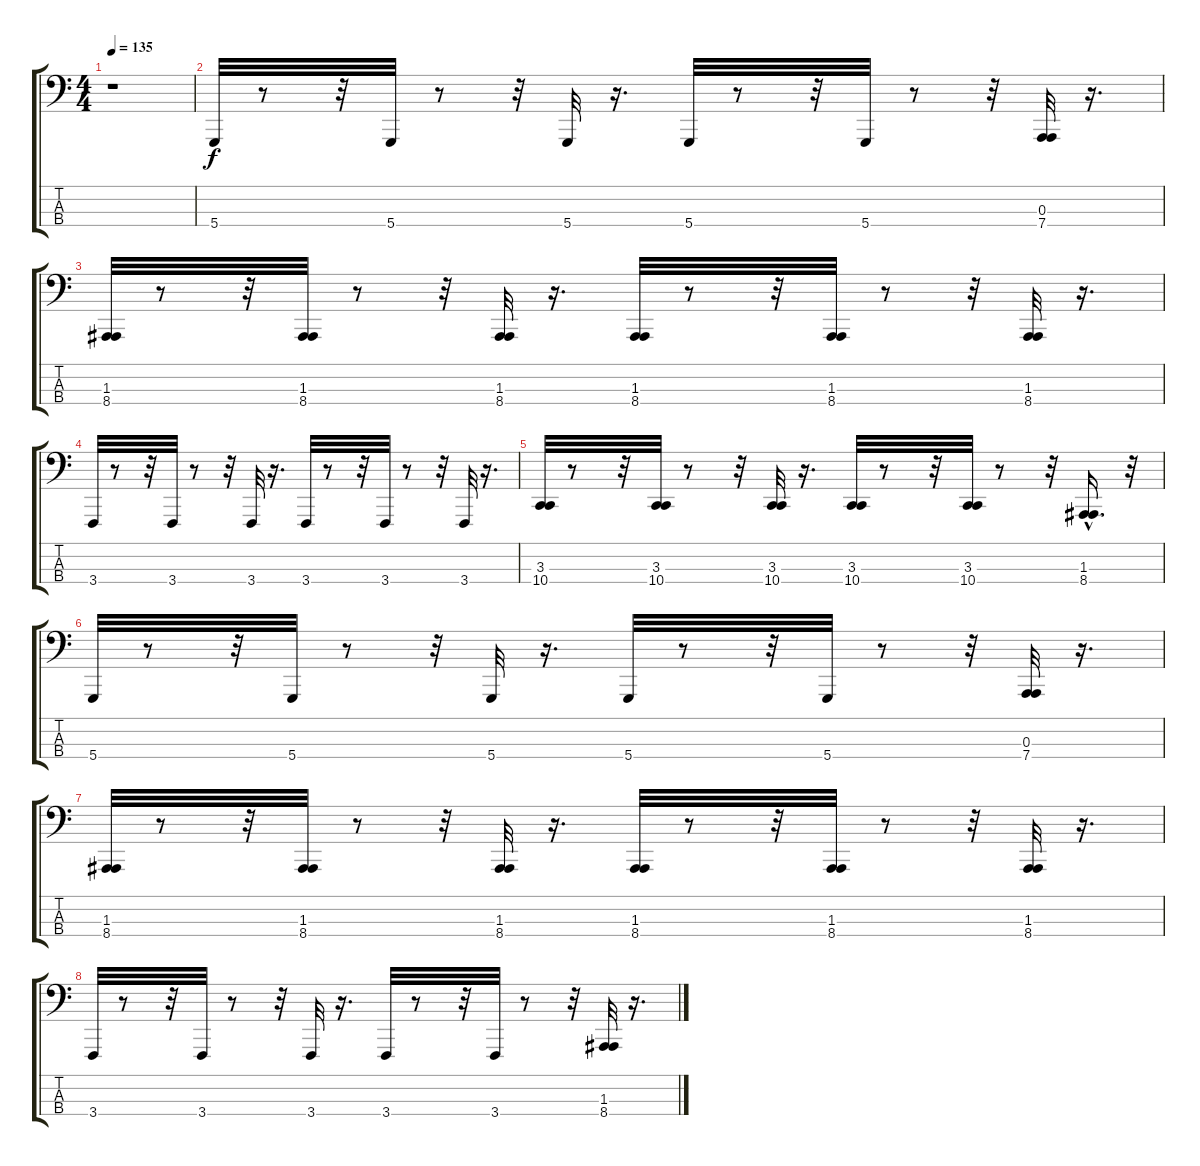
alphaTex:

\track "" {instrument lead8bassandlead}
\staff {score tabs}
\tuning (G2 D2 A1 D1) {hide}
\ts (4 4)
\tempo 135
\clef f4
\ks c
r.1{dy f} |
5.4.32 r.8 r.32 5.4.32 r.8 r.32 5.4.32 r.16{d} 5.4.32 r.8 r.32 5.4.32 r.8 r.32 (0.3 7.4).32 r.16{d} |
(1.3 8.4).32 r.8 r.32 (1.3 8.4).32 r.8 r.32 (1.3 8.4).32 r.16{d} (1.3 8.4).32 r.8 r.32 (1.3 8.4).32 r.8 r.32 (1.3 8.4).32 r.16{d} |
3.4.32 r.8 r.32 3.4.32 r.8 r.32 3.4.32 r.16{d} 3.4.32 r.8 r.32 3.4.32 r.8 r.32 3.4.32 r.16{d} |
(3.3 10.4).32 r.8 r.32 (3.3 10.4).32 r.8 r.32 (3.3 10.4).32 r.16{d} (3.3 10.4).32 r.8 r.32 (3.3 10.4).32 r.8 r.32 (1.3{hac} 8.4{hac}).16{d} r.32 |
5.4.32 r.8 r.32 5.4.32 r.8 r.32 5.4.32 r.16{d} 5.4.32 r.8 r.32 5.4.32 r.8 r.32 (0.3 7.4).32 r.16{d} |
(1.3 8.4).32 r.8 r.32 (1.3 8.4).32 r.8 r.32 (1.3 8.4).32 r.16{d} (1.3 8.4).32 r.8 r.32 (1.3 8.4).32 r.8 r.32 (1.3 8.4).32 r.16{d} |
3.4.32 r.8 r.32 3.4.32 r.8 r.32 3.4.32 r.16{d} 3.4.32 r.8 r.32 3.4.32 r.8 r.32 (1.3 8.4).32 r.16{d}
